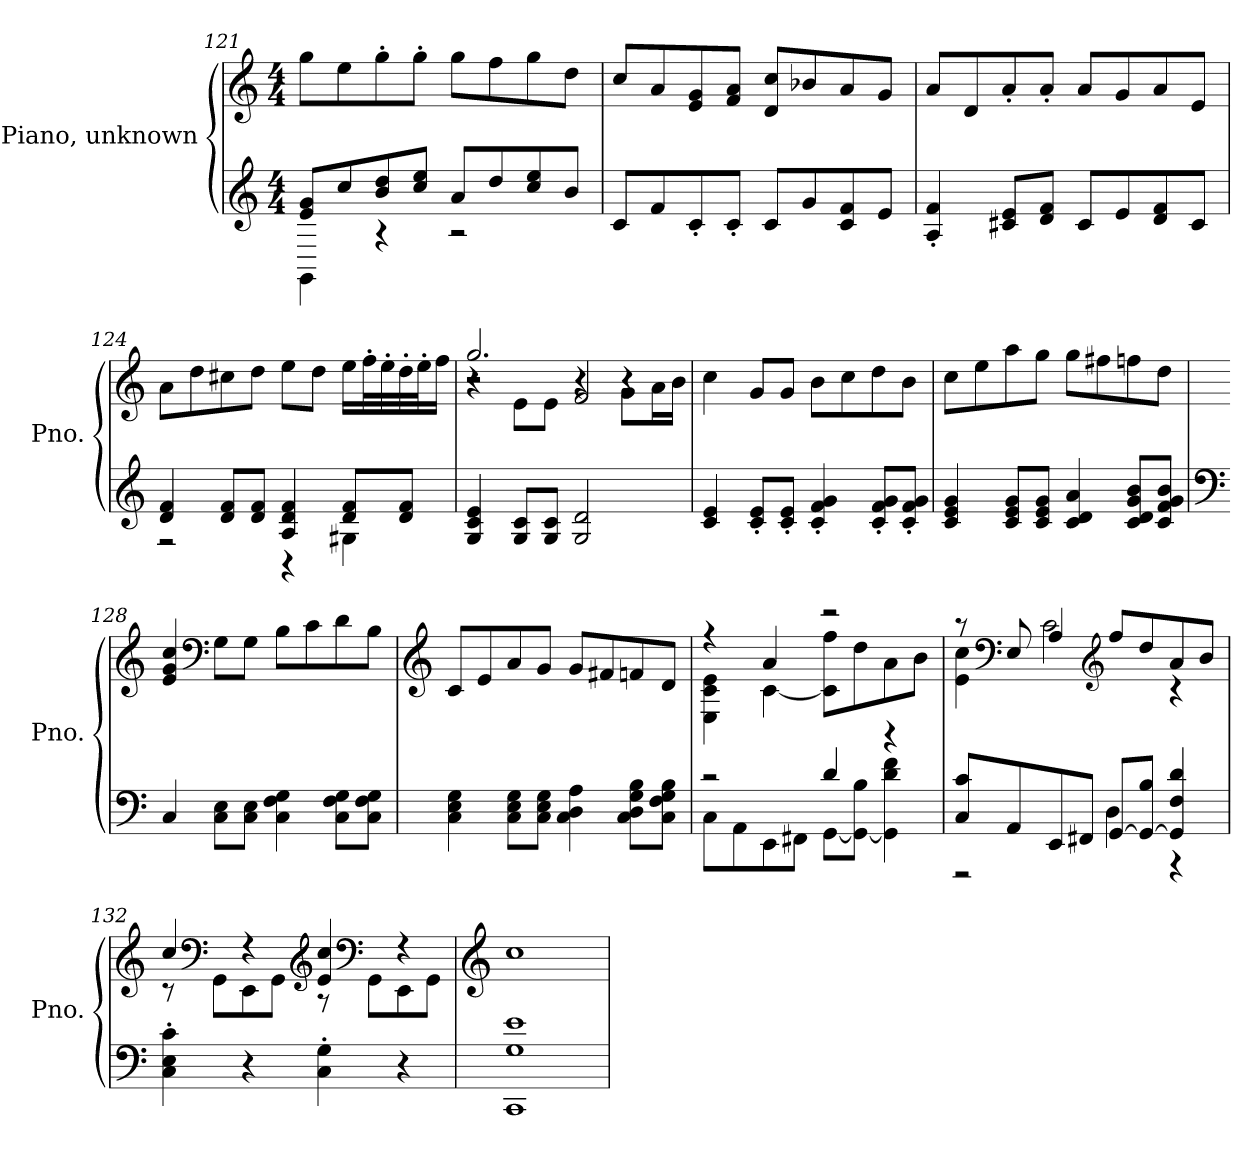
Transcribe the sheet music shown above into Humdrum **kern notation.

**kern	**kern
*part1	*part1
*staff2	*staff1
*I"Piano, unknown	*
*I'Pno.	*
*clefG2	*clefG2
*k[]	*k[]
*M4/4	*M4/4
=121	=121
*^	*
8e/ 8g/L	4GG\	8gg\L
8cc/	.	8ee\
8b/ 8dd/	4r	8gg'\
8cc/ 8ee/J	.	8gg'\J
8a/L	2r	8gg\L
8dd/	.	8ff\
8cc/ 8ee/	.	8gg\
8b/J	.	8dd\J
*v	*v	*
=122	=122
8c/L	8cc/L
8f/	8a/
8c'/	8e/ 8g/
8c'/J	8f/ 8a/J
8c/L	8d/ 8cc/L
8g/	8b-X/
8c/ 8f/	8a/
8e/J	8g/J
=123	=123
4A/' 4f/'	8a/L
.	8d/
8c#X/ 8e/L	8a'/
8d/ 8f/J	8a'/J
8c#/L	8a/L
8e/	8g/
8d/ 8f/	8a/
8c#/J	8e/J
!!LO:LB:g=z
=124	=124
*^	*
4d/ 4f/	2r	8a\L
.	.	8dd\
8d/ 8f/L	.	8cc#X\
8d/ 8f/J	.	8dd\J
4A/ 4d/ 4f/	4r	8ee\L
.	.	8dd\J
8d/ 8f/L	4G#X\	16ee\LL
.	.	32ff'\L
.	.	32ee'\
8d/ 8f/J	.	32dd'\
.	.	32ee'\J
.	.	16ff\JJ
*v	*v	*
=125	=125
*	*^
*	*	*^
4G/ 4c/ 4e/	2.gg/	4r	2r
8G/ 8c/L	.	8e\L	.
8G/ 8c/J	.	8e\J	.
2G/ 2d/	.	4r	2f/
.	4r	8g\L	.
.	.	16a\L	.
.	.	16b\JJ	.
*	*v	*v	*v
=126	=126
4c/ 4e/	4cc\
8c/' 8e/'L	8g/L
8c/' 8e/'J	8g/J
4c/' 4f/' 4g/'	8b\L
.	8cc\
8c/' 8f/' 8g/'L	8dd\
8c/' 8f/' 8g/'J	8b\J
=127	=127
4c/ 4e/ 4g/	8cc\L
.	8ee\
8c/ 8e/ 8g/L	8aa\
8c/ 8e/ 8g/J	8gg\J
4c/ 4d/ 4a/	8gg\L
.	8ff#X\
8c/ 8d/ 8g/ 8b/L	8ffn\
8c/ 8f/ 8g/ 8b/J	8dd\J
!!LO:PB:g=z
=128	=128
*clefF4	*
4C/	4e/ 4g/ 4cc/
*	*clefF4
8C\ 8E\L	8G\L
8C\ 8E\J	8G\J
4C\ 4F\ 4G\	8B\L
.	8c\
8C\ 8F\ 8G\L	8d\
8C\ 8F\ 8G\J	8B\J
=129	=129
*	*clefG2
4C\ 4E\ 4G\	8c/L
.	8e/
8C\ 8E\ 8G\L	8a/
8C\ 8E\ 8G\J	8g/J
4C\ 4D\ 4A\	8g/L
.	8f#X/
8C\ 8D\ 8G\ 8B\L	8fn/
8C\ 8F\ 8G\ 8B\J	8d/J
=130	=130
*^	*^
2r	8C\L	4r	4E\ 4c\ 4e\
.	8AA\	.	.
.	8EE\	4a/	[4c\
.	8FF#X\J	.	.
4d/	[8GG\L	2r	8c\] 8ff\L
.	8GG\_ 8B\J	.	8dd\
4r	4GG\] 4d\ 4f\	.	8a\
.	.	.	8b\J
!!LO:LB:g=z	!!
=131	=131	=131	=131
8C/ 8c/L	2r	8r	4e\ 4cc\
*	*	*clefF4	*
8AA/	.	8E/	.
8EE/	.	4A/	2c\
8FF#X/J	.	.	.
*	*	*clefG2	*
[8GG/L	4D\	8ff/L	.
8GG/_ 8B/J	.	8dd/	.
4GG/] 4F/ 4d/	4r	8a/	4r
.	.	8b/J	.
*v	*v	*	*
=132	=132	=132
4C\' 4E\' 4c\'	4cc/	8r
*	*clefF4	*
.	.	8GG\L
4r	4r	8EE\
.	.	8GG\J
*	*clefG2	*
4C\' 4G\'	4e/ 4cc/	8r
*	*clefF4	*
.	.	8GG\L
4r	4r	8EE\
.	.	8GG\J
*	*v	*v
=133	=133
*	*clefG2
1CC 1G 1e	1cc
=	=
*-	*-
